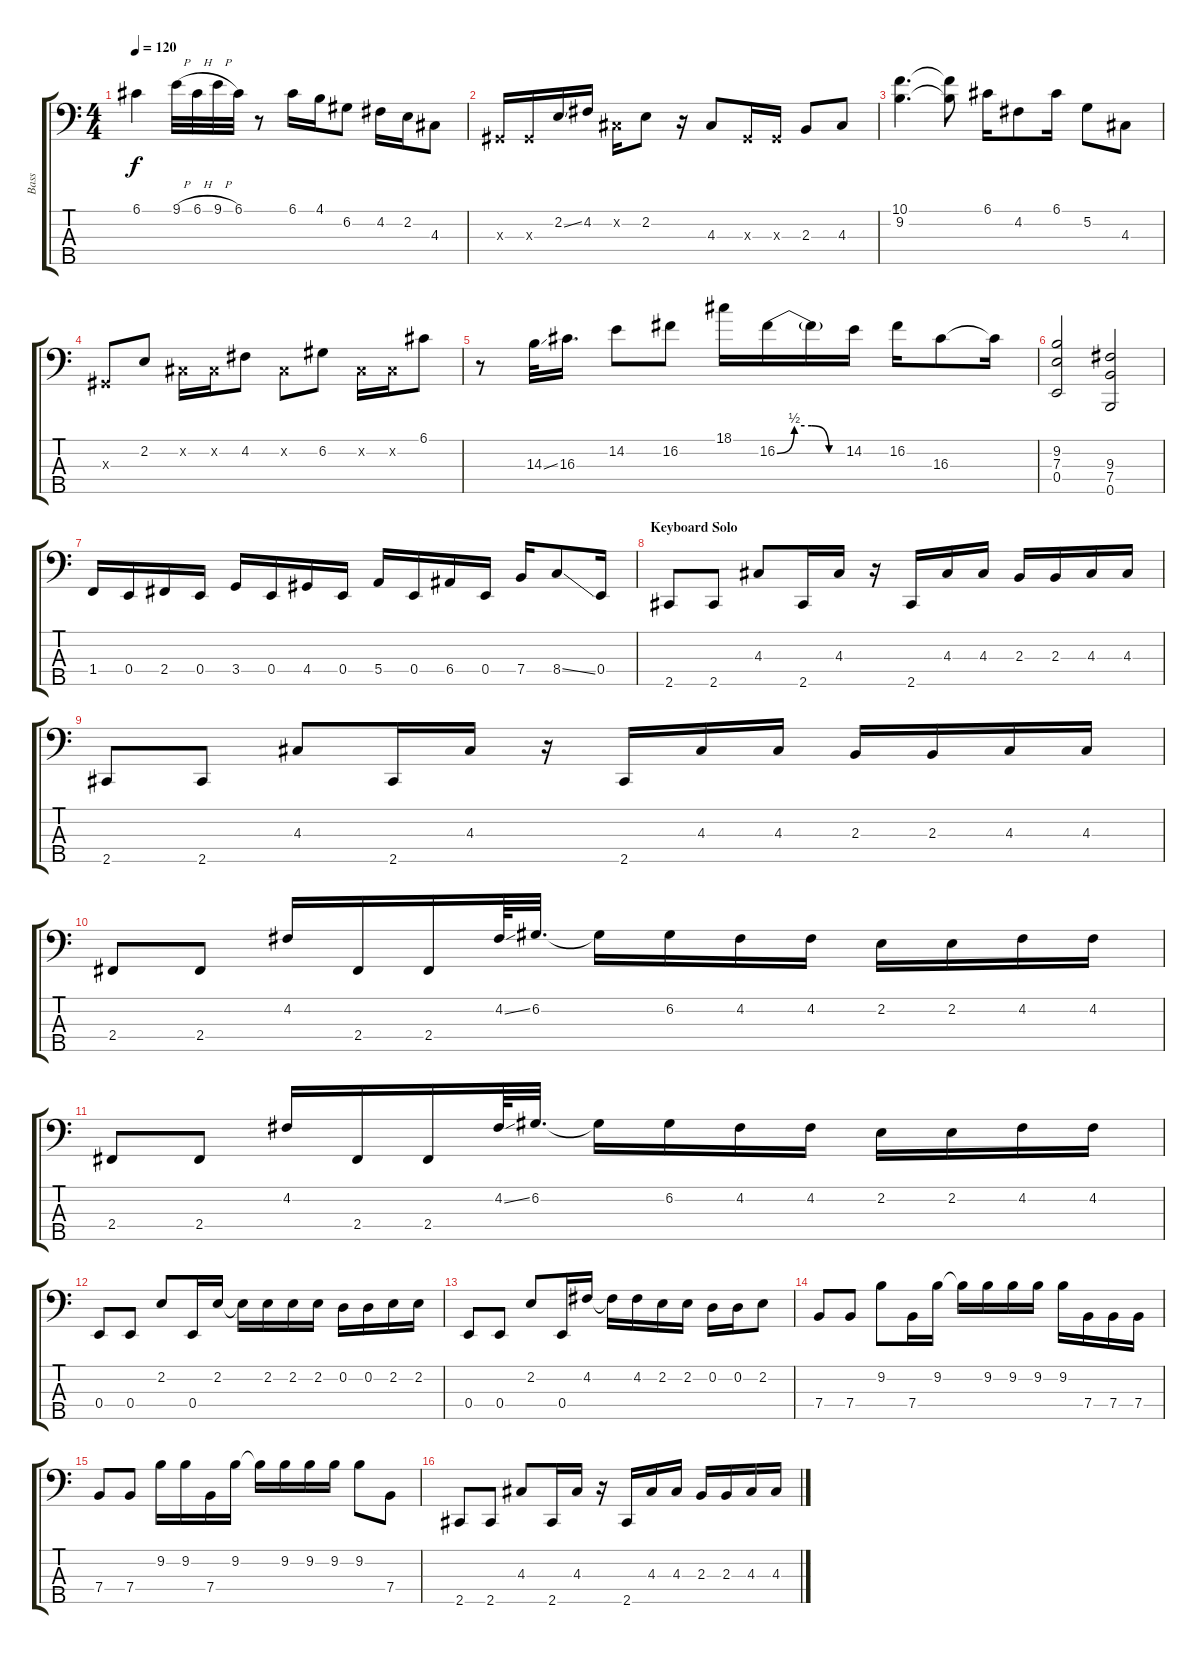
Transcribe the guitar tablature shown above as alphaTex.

\track ("Bass" "Bass") {instrument electricbassfinger}
\staff {score tabs}
\tuning (G2 D2 A1 E1 B0) {hide}
\ts (4 4)
\tempo 120
\clef f4
\ks c
6.1{t}.4{dy f} 9.1{h}.32 6.1{h}.32 9.1{h}.32 6.1.32 r.8 6.1.16 4.1.16 6.2.8 4.2.16 2.2.16 4.3.8 |
-1.3{x}.16 -1.3{x}.16 2.2{ss}.16 4.2.16 -1.2{x}.16 2.2.8 r.16 4.3.8 -1.3{x}.16 -1.3{x}.16 2.3.8 4.3.8 |
(10.1 9.2).4{d} (10.1{t} 9.2{t}).8 6.1.16 4.2.8 6.1.16 5.2.8 4.3.8 |
-1.3{x}.8 2.2.8 -1.2{x}.16 -1.2{x}.16 4.2.8 -1.2{x}.8 6.2.8 -1.2{x}.16 -1.2{x}.16 6.1.8 |
r.8 14.3{ss}.32 16.3.16{d} 14.2.8 16.2.8 18.1.16 16.2{be (custom 0 0 15 2 30 2 45 0 60 0)}.16 16.2{t}.16 14.2.16 16.2.16 16.3.8 16.3{t}.16 |
(9.2 7.3 0.4).2 (9.3 7.4 0.5).2 |
1.4.16 0.4.16 2.4.16 0.4.16 3.4.16 0.4.16 4.4.16 0.4.16 5.4.16 0.4.16 6.4.16 0.4.16 7.4.16 8.4{ss}.8 0.4.16 |
\section ("" "Keyboard Solo")
2.5.8 2.5.8 4.3.8 2.5.16 4.3.16 r.16 2.5.16 4.3.16 4.3.16 2.3.16 2.3.16 4.3.16 4.3.16 |
2.5.8 2.5.8 4.3.8 2.5.16 4.3.16 r.16 2.5.16 4.3.16 4.3.16 2.3.16 2.3.16 4.3.16 4.3.16 |
2.4.8 2.4.8 4.2.16 2.4.16 2.4.16 4.2{ss}.64 6.2.32{d} 6.2{t}.16 6.2.16 4.2.16 4.2.16 2.2.16 2.2.16 4.2.16 4.2.16 |
2.4.8 2.4.8 4.2.16 2.4.16 2.4.16 4.2{ss}.64 6.2.32{d} 6.2{t}.16 6.2.16 4.2.16 4.2.16 2.2.16 2.2.16 4.2.16 4.2.16 |
0.4.8 0.4.8 2.2.8 0.4.16 2.2.16 2.2{t}.16 2.2.16 2.2.16 2.2.16 0.2.16 0.2.16 2.2.16 2.2.16 |
0.4.8 0.4.8 2.2.8 0.4.16 4.2.16 4.2{t}.16 4.2.16 2.2.16 2.2.16 0.2.16 0.2.16 2.2.8 |
7.4.8 7.4.8 9.2.8 7.4.16 9.2.16 9.2{t}.16 9.2.16 9.2.16 9.2.16 9.2.16 7.4.16 7.4.16 7.4.16 |
7.4.8 7.4.8 9.2.16 9.2.16 7.4.16 9.2.16 9.2{t}.16 9.2.16 9.2.16 9.2.16 9.2.8 7.4.8 |
2.5.8 2.5.8 4.3.8 2.5.16 4.3.16 r.16 2.5.16 4.3.16 4.3.16 2.3.16 2.3.16 4.3.16 4.3.16
